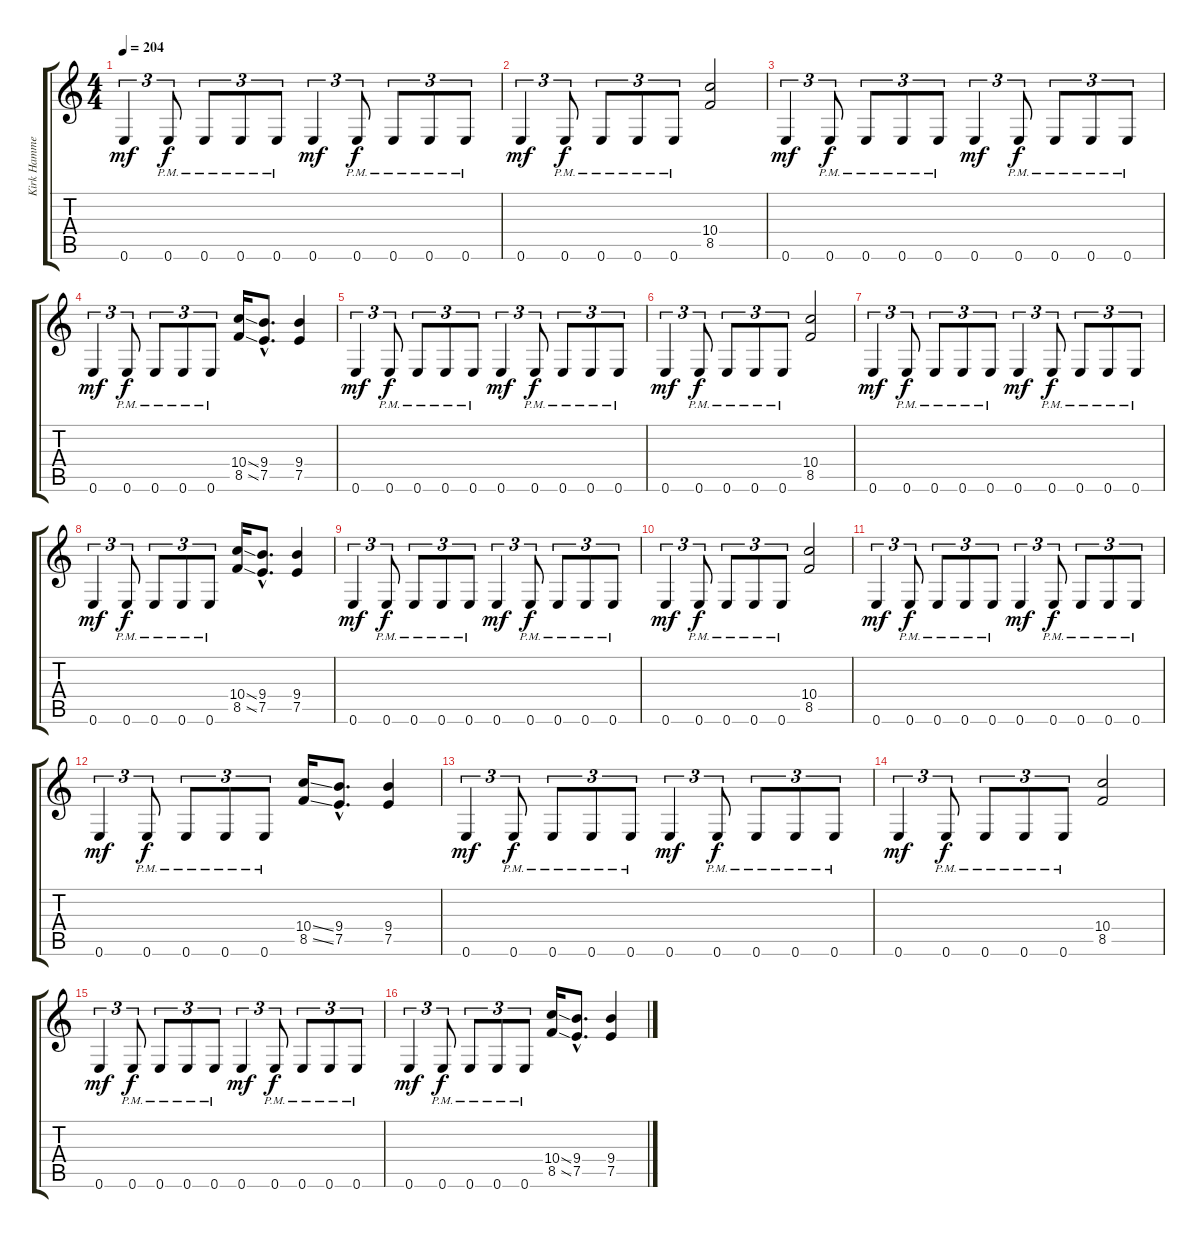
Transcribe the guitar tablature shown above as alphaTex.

\track ("Kirk Hammet (Guitar 2)" "Kirk Hamme") {instrument distortionguitar}
\staff {score tabs}
\tuning (E4 B3 G3 D3 A2 E2) {hide}
\ts (4 4)
\tempo 204
\clef g2
\ks c
0.6.4{tu (3 2) dy mf} 0.6{pm}.8{tu (3 2) dy f} 0.6{pm}.8{tu (3 2)} 0.6{pm}.8{tu (3 2)} 0.6{pm}.8{tu (3 2)} 0.6.4{tu (3 2) dy mf} 0.6{pm}.8{tu (3 2) dy f} 0.6{pm}.8{tu (3 2)} 0.6{pm}.8{tu (3 2)} 0.6{pm}.8{tu (3 2)} |
0.6.4{tu (3 2) dy mf} 0.6{pm}.8{tu (3 2) dy f} 0.6{pm}.8{tu (3 2)} 0.6{pm}.8{tu (3 2)} 0.6{pm}.8{tu (3 2)} (10.4 8.5).2 |
0.6.4{tu (3 2) dy mf} 0.6{pm}.8{tu (3 2) dy f} 0.6{pm}.8{tu (3 2)} 0.6{pm}.8{tu (3 2)} 0.6{pm}.8{tu (3 2)} 0.6.4{tu (3 2) dy mf} 0.6{pm}.8{tu (3 2) dy f} 0.6{pm}.8{tu (3 2)} 0.6{pm}.8{tu (3 2)} 0.6{pm}.8{tu (3 2)} |
0.6.4{tu (3 2) dy mf} 0.6{pm}.8{tu (3 2) dy f} 0.6{pm}.8{tu (3 2)} 0.6{pm}.8{tu (3 2)} 0.6{pm}.8{tu (3 2)} (10.4{ss} 8.5{ss}).16 (9.4{hac} 7.5{hac}).8{d} (9.4 7.5).4 |
0.6.4{tu (3 2) dy mf} 0.6{pm}.8{tu (3 2) dy f} 0.6{pm}.8{tu (3 2)} 0.6{pm}.8{tu (3 2)} 0.6{pm}.8{tu (3 2)} 0.6.4{tu (3 2) dy mf} 0.6{pm}.8{tu (3 2) dy f} 0.6{pm}.8{tu (3 2)} 0.6{pm}.8{tu (3 2)} 0.6{pm}.8{tu (3 2)} |
0.6.4{tu (3 2) dy mf} 0.6{pm}.8{tu (3 2) dy f} 0.6{pm}.8{tu (3 2)} 0.6{pm}.8{tu (3 2)} 0.6{pm}.8{tu (3 2)} (10.4 8.5).2 |
0.6.4{tu (3 2) dy mf} 0.6{pm}.8{tu (3 2) dy f} 0.6{pm}.8{tu (3 2)} 0.6{pm}.8{tu (3 2)} 0.6{pm}.8{tu (3 2)} 0.6.4{tu (3 2) dy mf} 0.6{pm}.8{tu (3 2) dy f} 0.6{pm}.8{tu (3 2)} 0.6{pm}.8{tu (3 2)} 0.6{pm}.8{tu (3 2)} |
0.6.4{tu (3 2) dy mf} 0.6{pm}.8{tu (3 2) dy f} 0.6{pm}.8{tu (3 2)} 0.6{pm}.8{tu (3 2)} 0.6{pm}.8{tu (3 2)} (10.4{ss} 8.5{ss}).16 (9.4{hac} 7.5{hac}).8{d} (9.4 7.5).4 |
0.6.4{tu (3 2) dy mf} 0.6{pm}.8{tu (3 2) dy f} 0.6{pm}.8{tu (3 2)} 0.6{pm}.8{tu (3 2)} 0.6{pm}.8{tu (3 2)} 0.6.4{tu (3 2) dy mf} 0.6{pm}.8{tu (3 2) dy f} 0.6{pm}.8{tu (3 2)} 0.6{pm}.8{tu (3 2)} 0.6{pm}.8{tu (3 2)} |
0.6.4{tu (3 2) dy mf} 0.6{pm}.8{tu (3 2) dy f} 0.6{pm}.8{tu (3 2)} 0.6{pm}.8{tu (3 2)} 0.6{pm}.8{tu (3 2)} (10.4 8.5).2 |
0.6.4{tu (3 2) dy mf} 0.6{pm}.8{tu (3 2) dy f} 0.6{pm}.8{tu (3 2)} 0.6{pm}.8{tu (3 2)} 0.6{pm}.8{tu (3 2)} 0.6.4{tu (3 2) dy mf} 0.6{pm}.8{tu (3 2) dy f} 0.6{pm}.8{tu (3 2)} 0.6{pm}.8{tu (3 2)} 0.6{pm}.8{tu (3 2)} |
0.6.4{tu (3 2) dy mf} 0.6{pm}.8{tu (3 2) dy f} 0.6{pm}.8{tu (3 2)} 0.6{pm}.8{tu (3 2)} 0.6{pm}.8{tu (3 2)} (10.4{ss} 8.5{ss}).16 (9.4{hac} 7.5{hac}).8{d} (9.4 7.5).4 |
0.6.4{tu (3 2) dy mf} 0.6{pm}.8{tu (3 2) dy f} 0.6{pm}.8{tu (3 2)} 0.6{pm}.8{tu (3 2)} 0.6{pm}.8{tu (3 2)} 0.6.4{tu (3 2) dy mf} 0.6{pm}.8{tu (3 2) dy f} 0.6{pm}.8{tu (3 2)} 0.6{pm}.8{tu (3 2)} 0.6{pm}.8{tu (3 2)} |
0.6.4{tu (3 2) dy mf} 0.6{pm}.8{tu (3 2) dy f} 0.6{pm}.8{tu (3 2)} 0.6{pm}.8{tu (3 2)} 0.6{pm}.8{tu (3 2)} (10.4 8.5).2 |
0.6.4{tu (3 2) dy mf} 0.6{pm}.8{tu (3 2) dy f} 0.6{pm}.8{tu (3 2)} 0.6{pm}.8{tu (3 2)} 0.6{pm}.8{tu (3 2)} 0.6.4{tu (3 2) dy mf} 0.6{pm}.8{tu (3 2) dy f} 0.6{pm}.8{tu (3 2)} 0.6{pm}.8{tu (3 2)} 0.6{pm}.8{tu (3 2)} |
0.6.4{tu (3 2) dy mf} 0.6{pm}.8{tu (3 2) dy f} 0.6{pm}.8{tu (3 2)} 0.6{pm}.8{tu (3 2)} 0.6{pm}.8{tu (3 2)} (10.4{ss} 8.5{ss}).16 (9.4{hac} 7.5{hac}).8{d} (9.4 7.5).4
